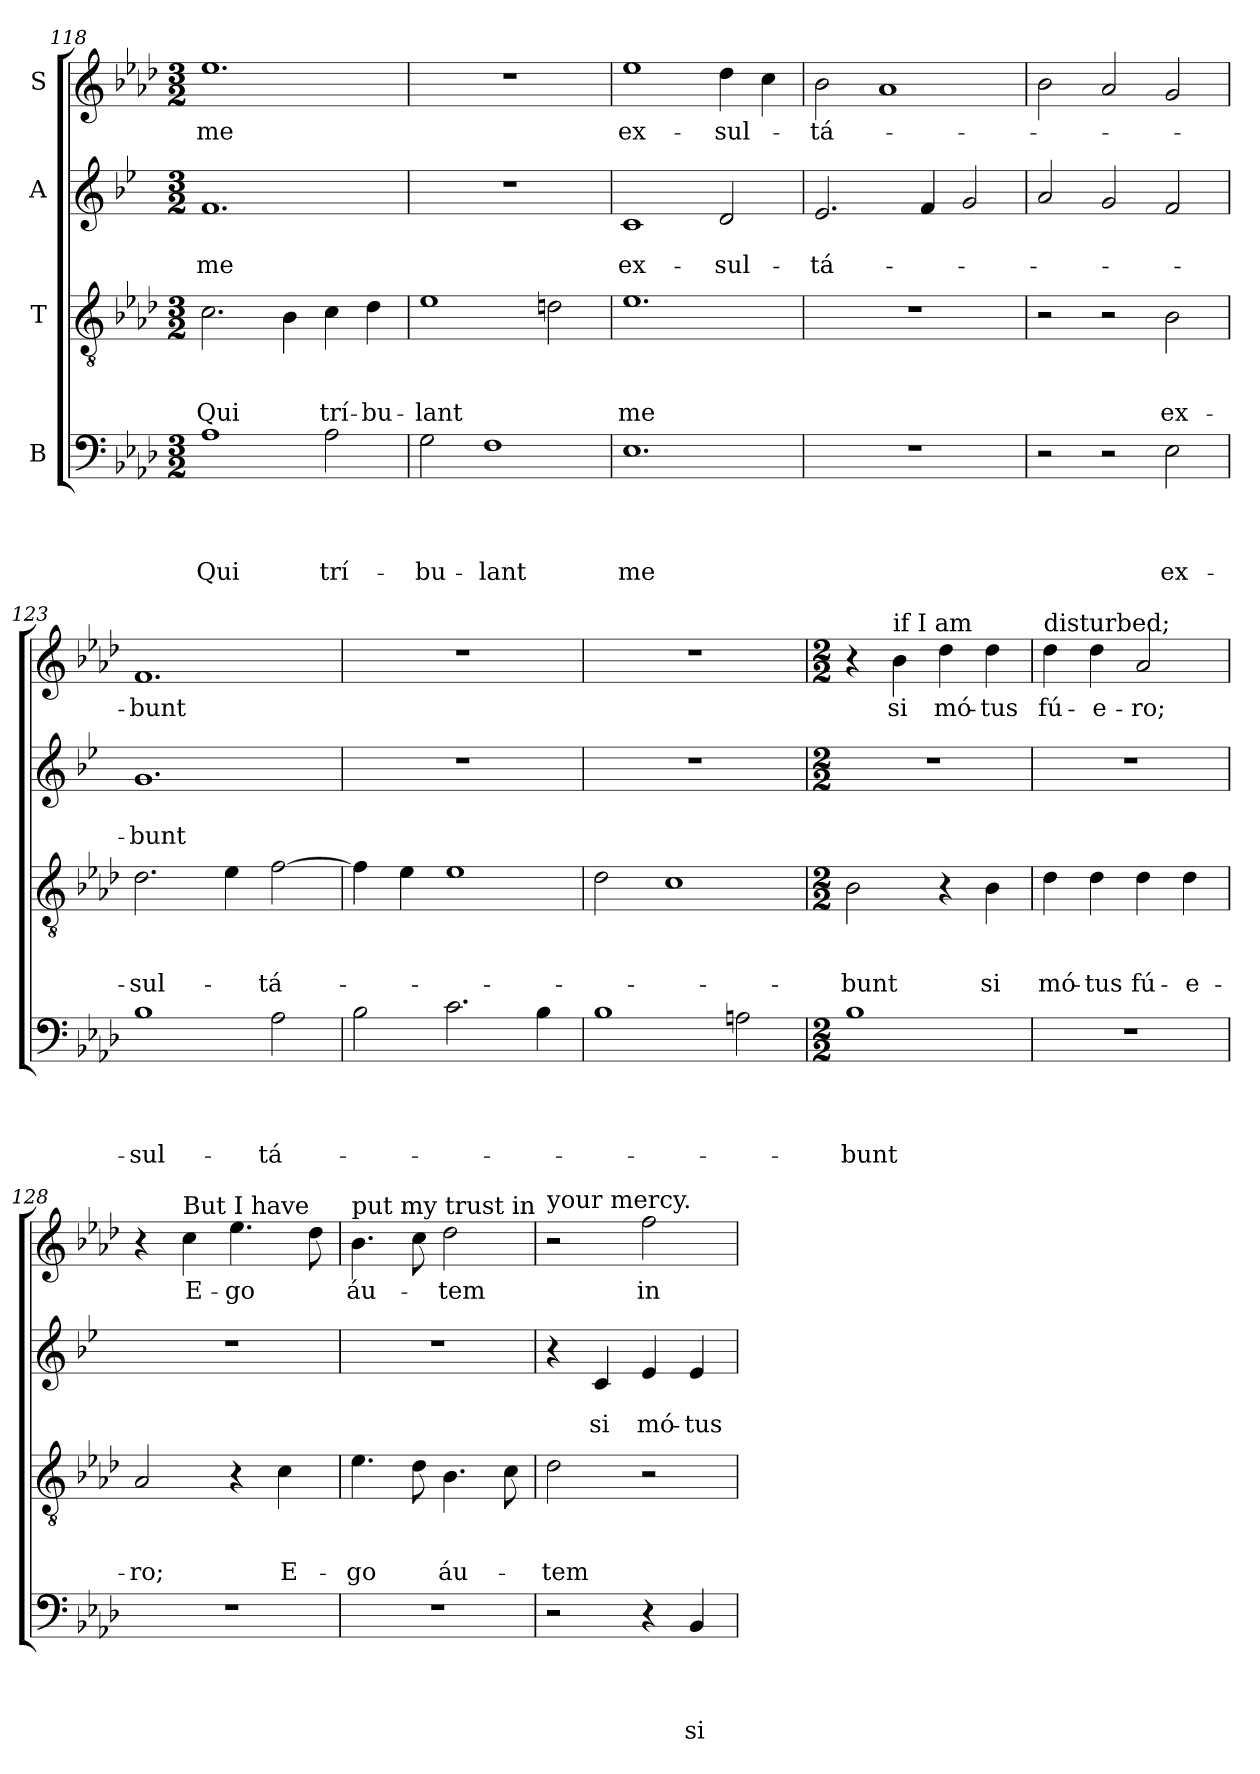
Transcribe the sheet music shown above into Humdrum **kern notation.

**kern	**text	**text	**text	**text	**kern	**text	**text	**text	**kern	**text	**text	**kern	**text
*part4	*part4	*part4	*part4	*part4	*part3	*part3	*part3	*part3	*part2	*part2	*part2	*part1	*part1
*staff4	*staff4	*staff4	*staff4	*staff4	*staff3	*staff3	*staff3	*staff3	*staff2	*staff2	*staff2	*staff1	*staff1
*I"B	*	*	*	*	*I"T	*	*	*	*I"A	*	*	*I"S	*
*clefF4	*	*	*	*	*clefGv2	*	*	*	*clefG2	*	*	*clefG2	*
*	*	*	*	*	*	*	*	*	*ITrd1c2	*	*	*	*
*k[b-e-a-d-]	*	*	*	*	*k[b-e-a-d-]	*	*	*	*k[b-e-a-d-]	*	*	*k[b-e-a-d-]	*
*A-:	*	*	*	*	*A-:	*	*	*	*A-:	*	*	*A-:	*
*M3/2	*	*	*	*	*M3/2	*	*	*	*M3/2	*	*	*M3/2	*
=118	=118	=118	=118	=118	=118	=118	=118	=118	=118	=118	=118	=118	=118
!	!	!	!	!LO:LY:b	!	!	!	!LO:LY:b	!	!	!LO:LY:b	!	!LO:LY:b
1A-	.	.	.	Qui	2.c\	.	.	Qui	1.e-	.	me	1.ee-	me
.	.	.	.	.	4B-\	.	.	.	.	.	.	.	.
!	!	!	!	!LO:LY:b	!	!	!	!LO:LY:b	!	!	!	!	!
2A-\	.	.	.	trí-	4c\	.	.	trí-	.	.	.	.	.
!	!	!	!	!	!	!	!	!LO:LY:b	!	!	!	!	!
.	.	.	.	.	4d-\	.	.	-bu-	.	.	.	.	.
!!LO:LB:g=z
=119	=119	=119	=119	=119	=119	=119	=119	=119	=119	=119	=119	=119	=119
!	!	!	!	!LO:LY:b	!	!	!	!LO:LY:b	!	!	!	!	!
2G\	.	.	.	-bu-	1e-	.	.	-lant	1.r	.	.	1.r	.
!	!	!	!	!LO:LY:b	!	!	!	!	!	!	!	!	!
1F	.	.	.	-lant	.	.	.	.	.	.	.	.	.
.	.	.	.	.	2d\	.	.	.	.	.	.	.	.
=120	=120	=120	=120	=120	=120	=120	=120	=120	=120	=120	=120	=120	=120
!	!	!	!	!LO:LY:b	!	!	!	!LO:LY:b	!	!	!LO:LY:b	!	!LO:LY:b
1.E-	.	.	.	me	1.e-	.	.	me	1B-	.	ex-	1ee-	ex-
!	!	!	!	!	!	!	!	!	!	!	!LO:LY:b	!	!LO:LY:b
.	.	.	.	.	.	.	.	.	2c/	.	-sul-	4dd-\	-sul-
.	.	.	.	.	.	.	.	.	.	.	.	4cc\	.
=121	=121	=121	=121	=121	=121	=121	=121	=121	=121	=121	=121	=121	=121
!	!	!	!	!	!	!	!	!	!	!	!LO:LY:b	!	!LO:LY:b
1.r	.	.	.	.	1.r	.	.	.	2.d-/	.	-tá-	2b-\	-tá-
.	.	.	.	.	.	.	.	.	.	.	.	1a-	.
.	.	.	.	.	.	.	.	.	4e-/	.	.	.	.
.	.	.	.	.	.	.	.	.	2f/	.	.	.	.
=122	=122	=122	=122	=122	=122	=122	=122	=122	=122	=122	=122	=122	=122
2r	.	.	.	.	2r	.	.	.	2g/	.	.	2b-\	.
2r	.	.	.	.	2r	.	.	.	2f/	.	.	2a-/	.
!	!	!	!	!LO:LY:b	!	!	!	!LO:LY:b	!	!	!	!	!
2E-\	.	.	.	ex-	2B-\	.	.	ex-	2e-/	.	.	2g/	.
=123	=123	=123	=123	=123	=123	=123	=123	=123	=123	=123	=123	=123	=123
!	!	!	!	!LO:LY:b	!	!	!	!LO:LY:b	!	!	!LO:LY:b	!	!LO:LY:b
1B-	.	.	.	-sul-	2.d-\	.	.	-sul-	1.f	.	-bunt	1.f	-bunt
.	.	.	.	.	4e-\	.	.	.	.	.	.	.	.
!	!	!	!	!LO:LY:b	!	!	!	!LO:LY:b	!	!	!	!	!
2A-\	.	.	.	-tá-	[2f\	.	.	-tá-	.	.	.	.	.
!!LO:PB:g=z
=124	=124	=124	=124	=124	=124	=124	=124	=124	=124	=124	=124	=124	=124
2B-\	.	.	.	.	4f\]	.	.	.	1.r	.	.	1.r	.
.	.	.	.	.	4e-\	.	.	.	.	.	.	.	.
2.c\	.	.	.	.	1e-	.	.	.	.	.	.	.	.
4B-\	.	.	.	.	.	.	.	.	.	.	.	.	.
=125	=125	=125	=125	=125	=125	=125	=125	=125	=125	=125	=125	=125	=125
1B-	.	.	.	.	2d-\	.	.	.	1.r	.	.	1.r	.
.	.	.	.	.	1c	.	.	.	.	.	.	.	.
2A\	.	.	.	.	.	.	.	.	.	.	.	.	.
=126	=126	=126	=126	=126	=126	=126	=126	=126	=126	=126	=126	=126	=126
*M2/2	*	*	*	*	*M2/2	*	*	*	*M2/2	*	*	*M2/2	*
!	!	!	!	!LO:LY:b	!	!	!	!LO:LY:b	!	!	!	!	!
1B-	.	.	.	-bunt	2B-\	.	.	-bunt	1r	.	.	4r	.
!	!	!	!	!	!	!	!	!	!	!	!	!LO:TX:a:t=if I am	!
!	!	!	!	!	!	!	!	!	!	!	!	!	!LO:LY:b
.	.	.	.	.	.	.	.	.	.	.	.	4b-\	si
!	!	!	!	!	!	!	!	!	!	!	!	!	!LO:LY:b
.	.	.	.	.	4r	.	.	.	.	.	.	4dd-\	mó-
!	!	!	!	!	!	!	!	!LO:LY:b	!	!	!	!	!LO:LY:b
.	.	.	.	.	4B-\	.	.	si	.	.	.	4dd-\	-tus
=127	=127	=127	=127	=127	=127	=127	=127	=127	=127	=127	=127	=127	=127
!	!	!	!	!	!	!	!	!	!	!	!	!LO:TX:a:t=disturbed;	!
!	!	!	!	!	!	!	!	!LO:LY:b	!	!	!	!	!LO:LY:b
1r	.	.	.	.	4d-\	.	.	mó-	1r	.	.	4dd-\	fú-
!	!	!	!	!	!	!	!	!LO:LY:b	!	!	!	!	!LO:LY:b
.	.	.	.	.	4d-\	.	.	-tus	.	.	.	4dd-\	-e-
!	!	!	!	!	!	!	!	!LO:LY:b	!	!	!	!	!LO:LY:b
.	.	.	.	.	4d-\	.	.	fú-	.	.	.	2a-/	-ro;
!	!	!	!	!	!	!	!	!LO:LY:b	!	!	!	!	!
.	.	.	.	.	4d-\	.	.	-e-	.	.	.	.	.
=128	=128	=128	=128	=128	=128	=128	=128	=128	=128	=128	=128	=128	=128
!	!	!	!	!	!	!	!	!LO:LY:b	!	!	!	!	!
1r	.	.	.	.	2A-/	.	.	-ro;	1r	.	.	4r	.
!	!	!	!	!	!	!	!	!	!	!	!	!LO:TX:a:t=But I have	!
!	!	!	!	!	!	!	!	!	!	!	!	!	!LO:LY:b
.	.	.	.	.	.	.	.	.	.	.	.	4cc\	E-
!	!	!	!	!	!	!	!	!	!	!	!	!	!LO:LY:b
.	.	.	.	.	4r	.	.	.	.	.	.	4.ee-\	-go
!	!	!	!	!	!	!	!	!LO:LY:b	!	!	!	!	!
.	.	.	.	.	4c\	.	.	E-	.	.	.	.	.
.	.	.	.	.	.	.	.	.	.	.	.	8dd-\	.
!!LO:LB:g=z
=129	=129	=129	=129	=129	=129	=129	=129	=129	=129	=129	=129	=129	=129
!	!	!	!	!	!	!	!	!	!	!	!	!LO:TX:a:t=put my trust in	!
!	!	!	!	!	!	!	!	!LO:LY:b	!	!	!	!	!LO:LY:b
1r	.	.	.	.	4.e-\	.	.	-go	1r	.	.	4.b-\	áu-
.	.	.	.	.	8d-\	.	.	.	.	.	.	8cc\	.
!	!	!	!	!	!	!	!	!LO:LY:b	!	!	!	!	!LO:LY:b
.	.	.	.	.	4.B-\	.	.	áu-	.	.	.	2dd-\	-tem
.	.	.	.	.	8c\	.	.	.	.	.	.	.	.
=130	=130	=130	=130	=130	=130	=130	=130	=130	=130	=130	=130	=130	=130
!	!	!	!	!	!	!	!	!	!	!	!	!LO:TX:a:t=your mercy.	!
!	!	!	!	!	!	!	!	!LO:LY:b	!	!	!	!	!
2r	.	.	.	.	2d-\	.	.	-tem	4r	.	.	2r	.
!	!	!	!	!	!	!	!	!	!	!	!LO:LY:b	!	!
.	.	.	.	.	.	.	.	.	4B-/	.	si	.	.
!	!	!	!	!	!	!	!	!	!	!	!LO:LY:b	!	!LO:LY:b
4r	.	.	.	.	2r	.	.	.	4d-/	.	mó-	2ff\	in
!	!	!	!	!LO:LY:b	!	!	!	!	!	!	!LO:LY:b	!	!
4BB-/	.	.	.	si	.	.	.	.	4d-/	.	-tus	.	.
=	=	=	=	=	=	=	=	=	=	=	=	=	=
*-	*-	*-	*-	*-	*-	*-	*-	*-	*-	*-	*-	*-	*-
